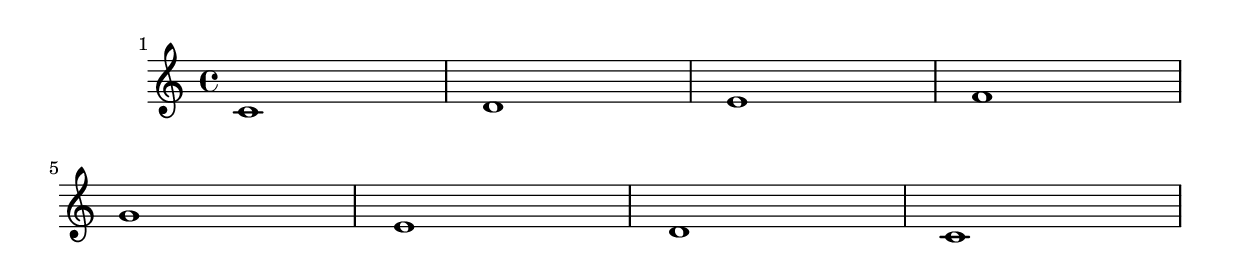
%% Do not edit this file; it is automatically
%% generated from LSR http://lsr.dsi.unimi.it
%% This file is in the public domain.
\version "2.13.29"

\header {
  lsrtags = "rhythms"

%% Translation of GIT committish: 0b55335aeca1de539bf1125b717e0c21bb6fa31b
  texidoces = "

De forma predeterminada se suprime el número del primer compás de una
partitura si es menor o igual a @q{1}.  Al establecer el valor de
@code{barNumberVisibility} a @code{all-bar-numbers-visible}, se puede
imprimir cualquier número de compás para el primer compás y todos los
siguientes.  Observe que, para que esto funcione, se debe insertar una
líinea divisoria vacía antes de la primera nota.

"

  doctitlees = "Imprimir el número de compás en el primer compás"


%% Translation of GIT committish: 0a868be38a775ecb1ef935b079000cebbc64de40
  texidocde = "
Standardmäßig wird die erste Taktzahl einer Paritur nicht gesetzt,
wenn sie weniger oder gleich '1' ist.  Indem man @code{barNumberVisibility}
auf @code{all-bar-numbers-visible} setzt, kann eine beliebige
Taktzahl für den ersten und die folgenden Takte gesetzt werden.
Eine leere Taktlinie muss jedoch vor der ersten Note eingefügt
werden, damit das funktioniert.

"
  doctitlede = "Setzen der Taktnummer für den ersten Takt"


%% Translation of GIT committish: 374d57cf9b68ddf32a95409ce08ba75816900f6b
  texidocfr = "
Par défaut, LilyPond n'affiche pas le premier numéro de mesure s'il est
inférieur à 2. Le fait de définir @code{barNumberVisibility} à
@code{all-bar-numbers-visible} vous permettra d'imprimer n'importe quel
numéro pour la première mesure.  À noter que l'impression d'un numéro
de mesure ne peut intervenir que s'il y a une barre.  Aussi, pour
pouvoir le faire au début d'un morceau, devrez-vous ajouter une barre
vide avant la première note.

"
  doctitlefr = "Afficher le numéro de la première mesure"

  texidoc = "
By default, the first bar number in a score is suppressed if it is less
than or equal to `1'.  By setting @code{barNumberVisibility} to
@code{all-bar-numbers-visible}, any bar number can be printed for the
first measure and all subsequent measures.  Note that an empty bar line
must be inserted before the first note for this to work.

"
  doctitle = "Printing the bar number for the first measure"
} % begin verbatim

\relative c' {
  \set Score.barNumberVisibility = #all-bar-numbers-visible
  \bar ""
  c1 | d | e | f \break
  g1 | e | d | c
}

